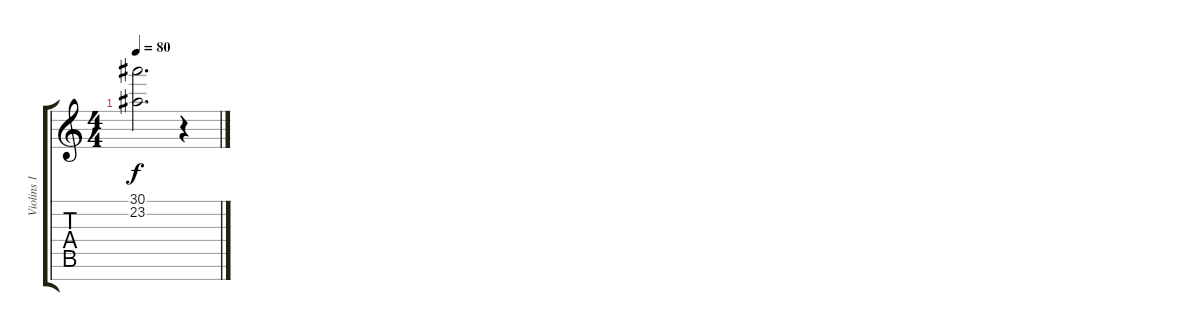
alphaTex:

\track ("Violins 1" "Violins 1") {instrument stringensemble1}
\staff {score tabs}
\tuning (E4 B3 G3 D3 A2 E2 B1) {hide}
\ts (4 4)
\tempo 80
\clef g2
\ks c
(30.1{t} 23.2{t}).2{d dy f} r.4
